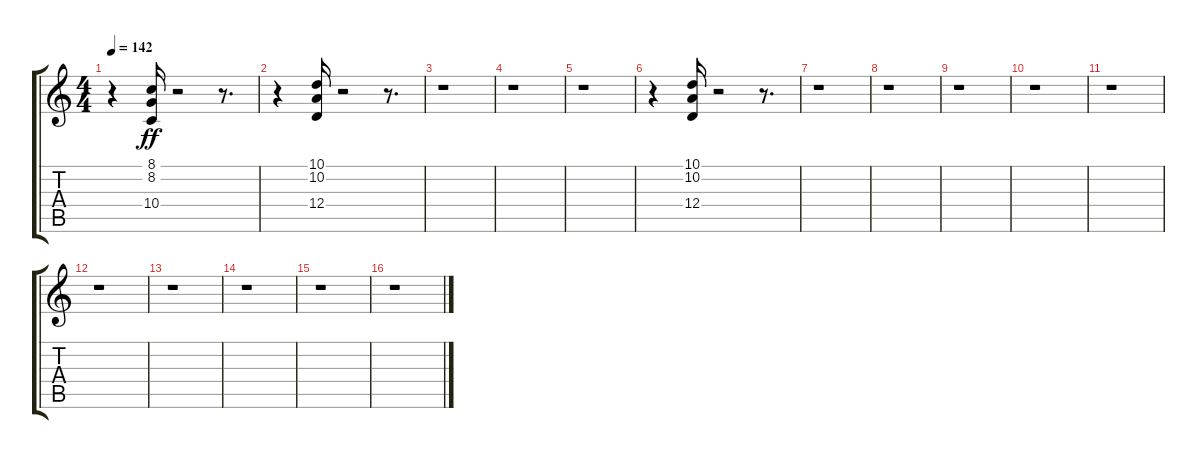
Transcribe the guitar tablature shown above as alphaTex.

\track "" {instrument orchestrahit}
\staff {score tabs}
\tuning (E4 B3 G3 D3 A2 E2) {hide}
\ts (4 4)
\tempo 142
\clef g2
\ks c
r.4{dy ff} (8.1 8.2 10.4).16 r.2 r.8{d} |
r.4 (10.1 10.2 12.4).16 r.2 r.8{d} |
r.1 |
r.1 |
r.1 |
r.4 (10.1 10.2 12.4).16 r.2 r.8{d} |
r.1 |
r.1 |
r.1 |
r.1 |
r.1 |
r.1 |
r.1 |
r.1 |
r.1 |
r.1
